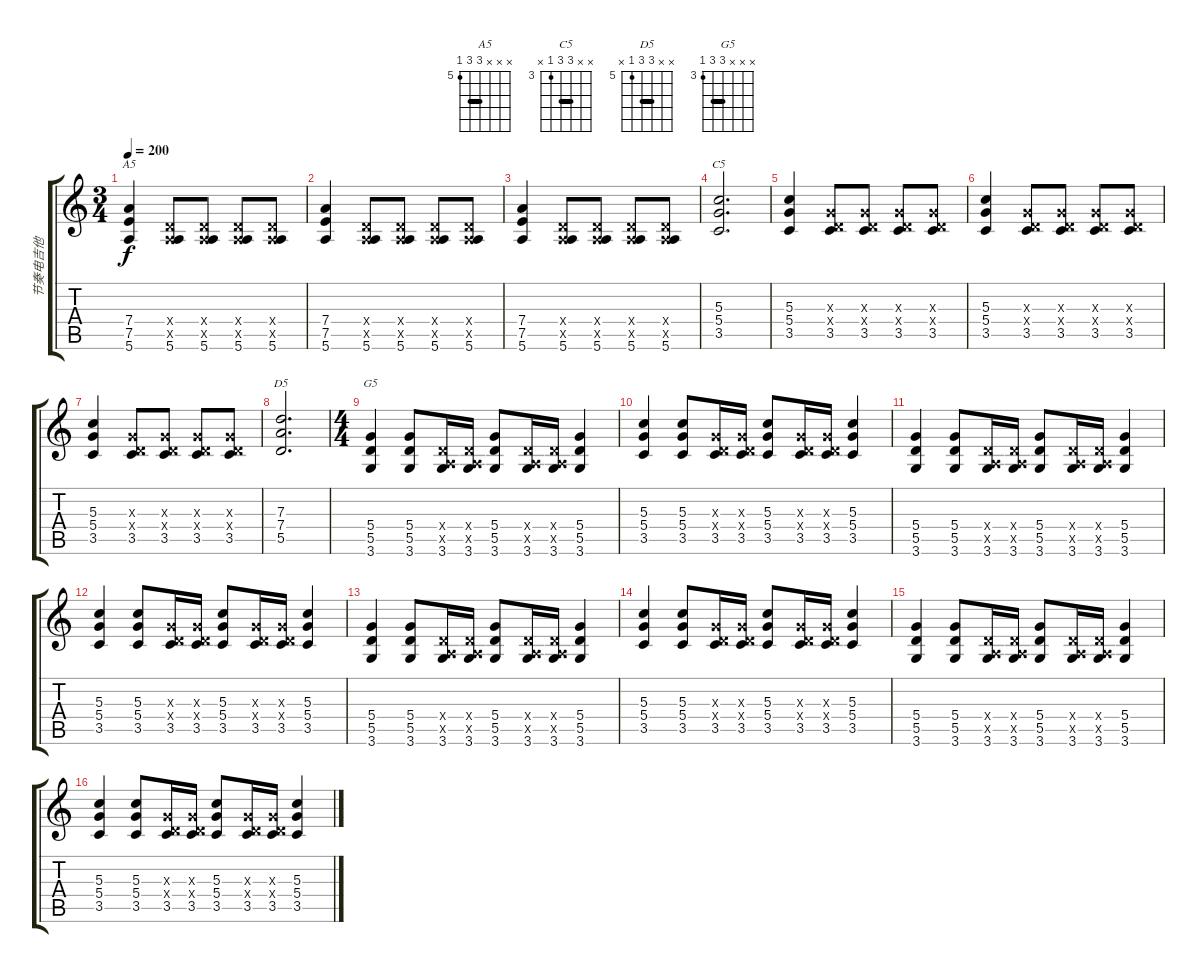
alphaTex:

\track ("节奏电吉他" "节奏电吉他") {instrument overdrivenguitar}
\staff {score tabs}
\tuning (E4 B3 G3 D3 A2 E2) {hide}
\chord ("A5" x x x 7 7 5) {firstfret 5 barre 7}
\chord ("C5" x x 5 5 3 x) {firstfret 3 barre 5}
\chord ("D5" x x 7 7 5 x) {firstfret 5 barre 7}
\chord ("G5" x x x 5 5 3) {firstfret 3 barre 5}
\ts (3 4)
\tempo 200
\clef g2
\ks c
(7.4 7.5 5.6).4{ch "A5" dy f} (0.4{x} 0.5{x} 5.6).8 (0.4{x} 0.5{x} 5.6).8 (0.4{x} 0.5{x} 5.6).8 (0.4{x} 0.5{x} 5.6).8 |
(7.4 7.5 5.6).4 (0.4{x} 0.5{x} 5.6).8 (0.4{x} 0.5{x} 5.6).8 (0.4{x} 0.5{x} 5.6).8 (0.4{x} 0.5{x} 5.6).8 |
(7.4 7.5 5.6).4 (0.4{x} 0.5{x} 5.6).8 (0.4{x} 0.5{x} 5.6).8 (0.4{x} 0.5{x} 5.6).8 (0.4{x} 0.5{x} 5.6).8 |
(5.3 5.4 3.5).2{d ch "C5"} |
(5.3 5.4 3.5).4 (0.3{x} 0.4{x} 3.5).8 (0.3{x} 0.4{x} 3.5).8 (0.3{x} 0.4{x} 3.5).8 (0.3{x} 0.4{x} 3.5).8 |
(5.3 5.4 3.5).4 (0.3{x} 0.4{x} 3.5).8 (0.3{x} 0.4{x} 3.5).8 (0.3{x} 0.4{x} 3.5).8 (0.3{x} 0.4{x} 3.5).8 |
(5.3 5.4 3.5).4 (0.3{x} 0.4{x} 3.5).8 (0.3{x} 0.4{x} 3.5).8 (0.3{x} 0.4{x} 3.5).8 (0.3{x} 0.4{x} 3.5).8 |
(7.3 7.4 5.5).2{d ch "D5"} |
\ts (4 4)
(5.4 5.5 3.6).4{ch "G5"} (5.4 5.5 3.6).8 (0.4{x} 0.5{x} 3.6).16 (0.4{x} 0.5{x} 3.6).16 (5.4 5.5 3.6).8 (0.4{x} 0.5{x} 3.6).16 (0.4{x} 0.5{x} 3.6).16 (5.4 5.5 3.6).4 |
(5.3 5.4 3.5).4 (5.3 5.4 3.5).8 (0.3{x} 0.4{x} 3.5).16 (0.3{x} 0.4{x} 3.5).16 (5.3 5.4 3.5).8 (0.3{x} 0.4{x} 3.5).16 (0.3{x} 0.4{x} 3.5).16 (5.3 5.4 3.5).4 |
(5.4 5.5 3.6).4 (5.4 5.5 3.6).8 (0.4{x} 0.5{x} 3.6).16 (0.4{x} 0.5{x} 3.6).16 (5.4 5.5 3.6).8 (0.4{x} 0.5{x} 3.6).16 (0.4{x} 0.5{x} 3.6).16 (5.4 5.5 3.6).4 |
(5.3 5.4 3.5).4 (5.3 5.4 3.5).8 (0.3{x} 0.4{x} 3.5).16 (0.3{x} 0.4{x} 3.5).16 (5.3 5.4 3.5).8 (0.3{x} 0.4{x} 3.5).16 (0.3{x} 0.4{x} 3.5).16 (5.3 5.4 3.5).4 |
(5.4 5.5 3.6).4 (5.4 5.5 3.6).8 (0.4{x} 0.5{x} 3.6).16 (0.4{x} 0.5{x} 3.6).16 (5.4 5.5 3.6).8 (0.4{x} 0.5{x} 3.6).16 (0.4{x} 0.5{x} 3.6).16 (5.4 5.5 3.6).4 |
(5.3 5.4 3.5).4 (5.3 5.4 3.5).8 (0.3{x} 0.4{x} 3.5).16 (0.3{x} 0.4{x} 3.5).16 (5.3 5.4 3.5).8 (0.3{x} 0.4{x} 3.5).16 (0.3{x} 0.4{x} 3.5).16 (5.3 5.4 3.5).4 |
(5.4 5.5 3.6).4 (5.4 5.5 3.6).8 (0.4{x} 0.5{x} 3.6).16 (0.4{x} 0.5{x} 3.6).16 (5.4 5.5 3.6).8 (0.4{x} 0.5{x} 3.6).16 (0.4{x} 0.5{x} 3.6).16 (5.4 5.5 3.6).4 |
(5.3 5.4 3.5).4 (5.3 5.4 3.5).8 (0.3{x} 0.4{x} 3.5).16 (0.3{x} 0.4{x} 3.5).16 (5.3 5.4 3.5).8 (0.3{x} 0.4{x} 3.5).16 (0.3{x} 0.4{x} 3.5).16 (5.3 5.4 3.5).4
